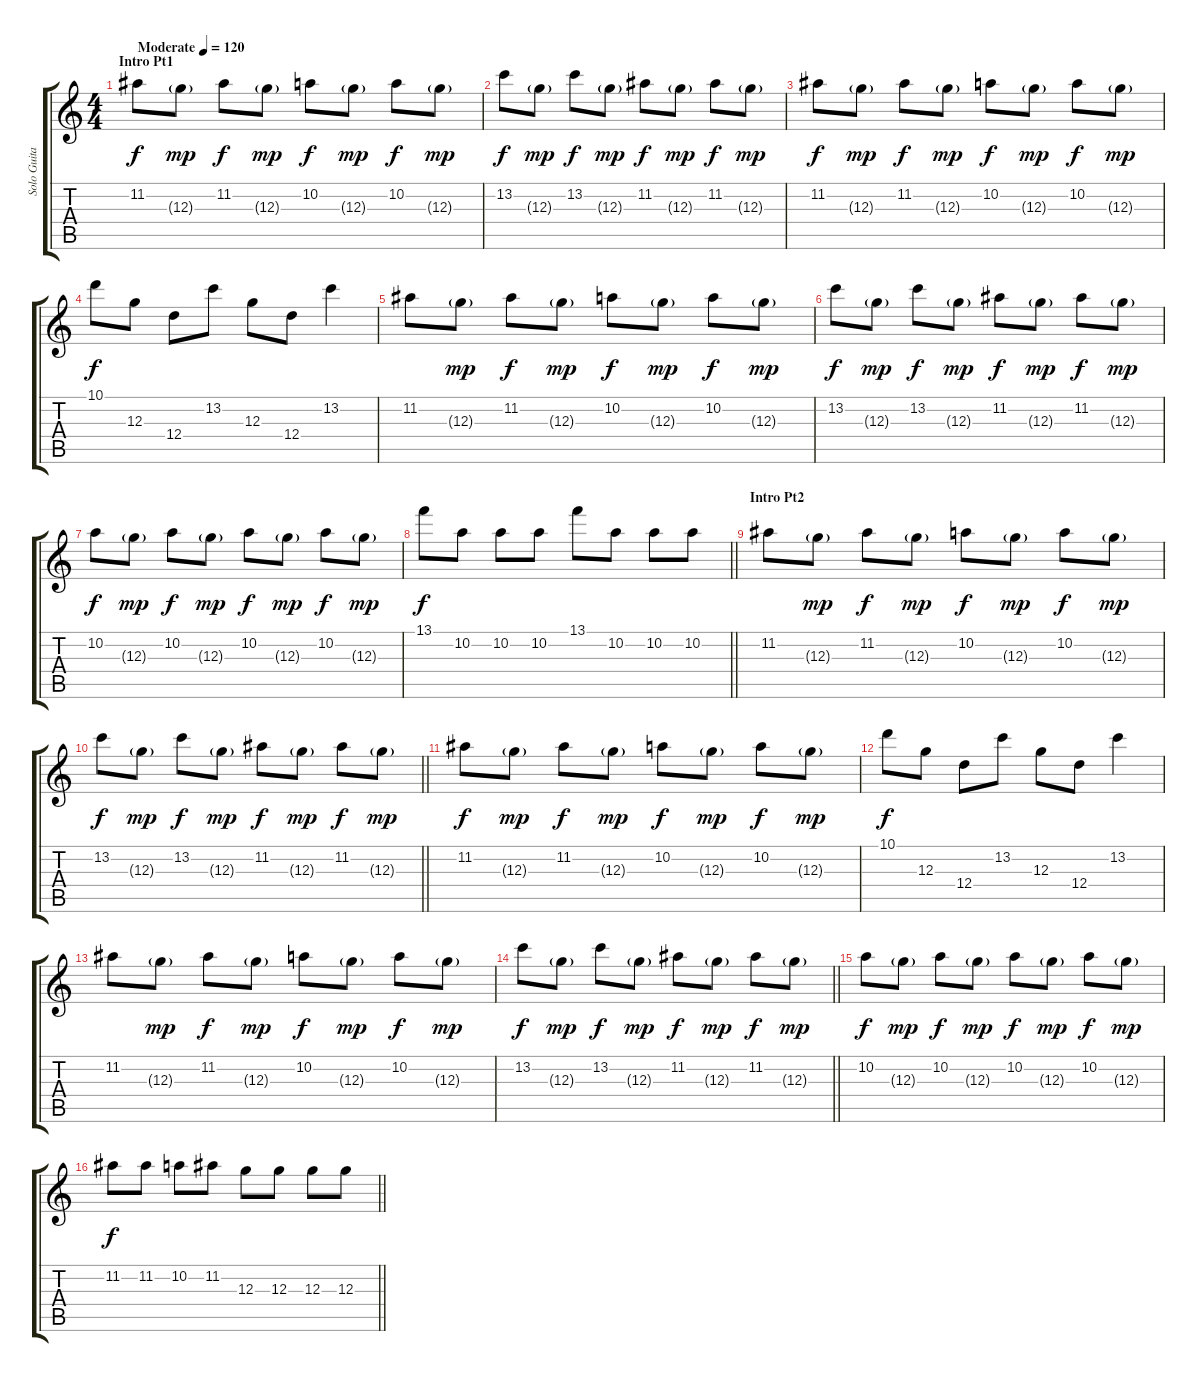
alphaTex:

\track ("Solo Guitar" "Solo Guita") {instrument electricguitarclean}
\staff {score tabs}
\tuning (E4 B3 G3 D3 A2 E2) {hide}
\ts (4 4)
\section ("" "Intro Pt1")
\tempo (120 "Moderate")
\clef g2
\ks c
11.2.8{dy f instrument electricguitarclean} 12.3{g}.8{dy mp} 11.2.8{dy f} 12.3{g}.8{dy mp} 10.2.8{dy f} 12.3{g}.8{dy mp} 10.2.8{dy f} 12.3{g}.8{dy mp} |
13.2.8{dy f} 12.3{g}.8{dy mp} 13.2.8{dy f} 12.3{g}.8{dy mp} 11.2.8{dy f} 12.3{g}.8{dy mp} 11.2.8{dy f} 12.3{g}.8{dy mp} |
11.2.8{dy f} 12.3{g}.8{dy mp} 11.2.8{dy f} 12.3{g}.8{dy mp} 10.2.8{dy f} 12.3{g}.8{dy mp} 10.2.8{dy f} 12.3{g}.8{dy mp} |
10.1.8{dy f} 12.3.8 12.4.8 13.2.8 12.3.8 12.4.8 13.2.4 |
11.2.8 12.3{g}.8{dy mp} 11.2.8{dy f} 12.3{g}.8{dy mp} 10.2.8{dy f} 12.3{g}.8{dy mp} 10.2.8{dy f} 12.3{g}.8{dy mp} |
13.2.8{dy f} 12.3{g}.8{dy mp} 13.2.8{dy f} 12.3{g}.8{dy mp} 11.2.8{dy f} 12.3{g}.8{dy mp} 11.2.8{dy f} 12.3{g}.8{dy mp} |
10.2.8{dy f} 12.3{g}.8{dy mp} 10.2.8{dy f} 12.3{g}.8{dy mp} 10.2.8{dy f} 12.3{g}.8{dy mp} 10.2.8{dy f} 12.3{g}.8{dy mp} |
\barLineRight lightlight
13.1.8{dy f} 10.2.8 10.2.8 10.2.8 13.1.8 10.2.8 10.2.8 10.2.8 |
\section ("" "Intro Pt2")
11.2.8{instrument electricguitarclean} 12.3{g}.8{dy mp} 11.2.8{dy f} 12.3{g}.8{dy mp} 10.2.8{dy f} 12.3{g}.8{dy mp} 10.2.8{dy f} 12.3{g}.8{dy mp} |
\barLineRight lightlight
13.2.8{dy f} 12.3{g}.8{dy mp} 13.2.8{dy f} 12.3{g}.8{dy mp} 11.2.8{dy f} 12.3{g}.8{dy mp} 11.2.8{dy f} 12.3{g}.8{dy mp} |
11.2.8{dy f} 12.3{g}.8{dy mp} 11.2.8{dy f} 12.3{g}.8{dy mp} 10.2.8{dy f} 12.3{g}.8{dy mp} 10.2.8{dy f} 12.3{g}.8{dy mp} |
10.1.8{dy f} 12.3.8 12.4.8 13.2.8 12.3.8 12.4.8 13.2.4 |
11.2.8 12.3{g}.8{dy mp} 11.2.8{dy f} 12.3{g}.8{dy mp} 10.2.8{dy f} 12.3{g}.8{dy mp} 10.2.8{dy f} 12.3{g}.8{dy mp} |
\barLineRight lightlight
13.2.8{dy f} 12.3{g}.8{dy mp} 13.2.8{dy f} 12.3{g}.8{dy mp} 11.2.8{dy f} 12.3{g}.8{dy mp} 11.2.8{dy f} 12.3{g}.8{dy mp} |
10.2.8{dy f} 12.3{g}.8{dy mp} 10.2.8{dy f} 12.3{g}.8{dy mp} 10.2.8{dy f} 12.3{g}.8{dy mp} 10.2.8{dy f} 12.3{g}.8{dy mp} |
\barLineRight lightlight
11.2.8{dy f} 11.2.8 10.2.8 11.2.8 12.3.8 12.3.8 12.3.8 12.3.8
